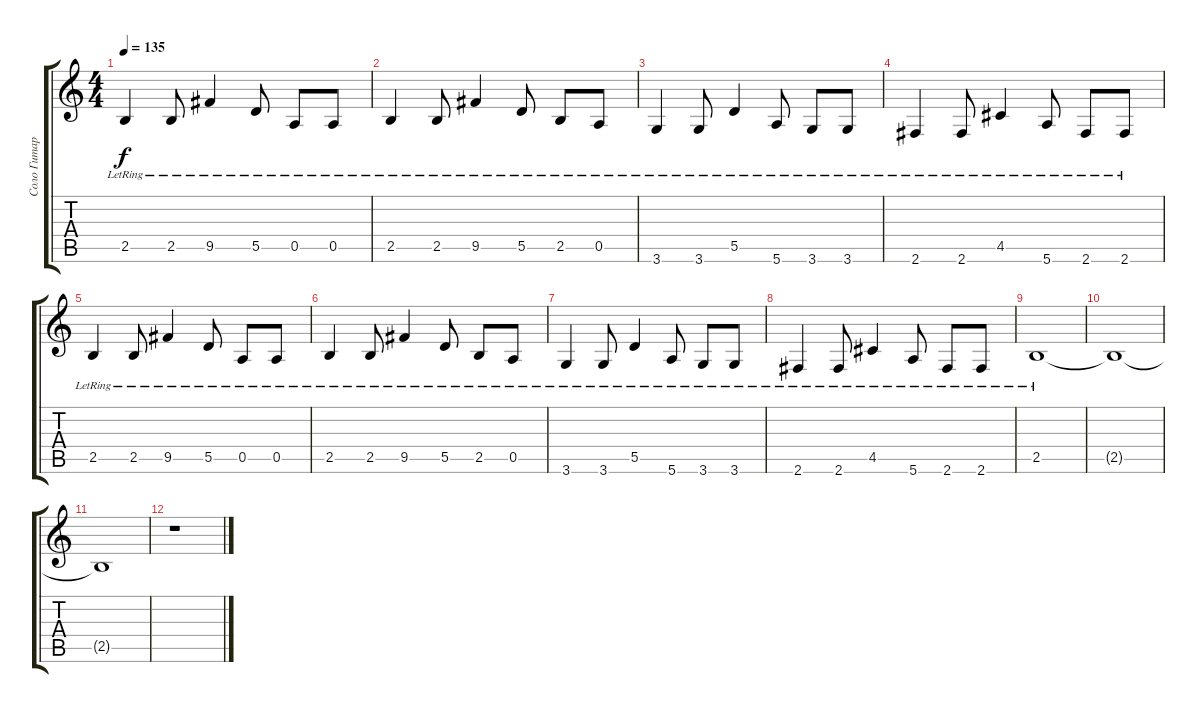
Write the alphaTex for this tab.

\track ("Соло Гитара" "Соло Гитар") {instrument electricguitarclean}
\staff {score tabs}
\tuning (E4 B3 G3 D3 A2 E2) {hide}
\ts (4 4)
\tempo 135
\clef g2
\ks c
2.5{lr}.4{dy f volume 14} 2.5{lr}.8 9.5{lr}.4 5.5{lr}.8 0.5{lr}.8 0.5{lr}.8 |
2.5{lr}.4 2.5{lr}.8 9.5{lr}.4 5.5{lr}.8 2.5{lr}.8 0.5{lr}.8 |
3.6{lr}.4 3.6{lr}.8 5.5{lr}.4 5.6{lr}.8 3.6{lr}.8 3.6{lr}.8 |
2.6{lr}.4 2.6{lr}.8 4.5{lr}.4 5.6{lr}.8 2.6{lr}.8 2.6{lr}.8 |
2.5{lr}.4{volume 14} 2.5{lr}.8 9.5{lr}.4 5.5{lr}.8 0.5{lr}.8 0.5{lr}.8 |
2.5{lr}.4 2.5{lr}.8 9.5{lr}.4 5.5{lr}.8 2.5{lr}.8 0.5{lr}.8 |
3.6{lr}.4 3.6{lr}.8 5.5{lr}.4 5.6{lr}.8 3.6{lr}.8 3.6{lr}.8 |
2.6{lr}.4 2.6{lr}.8 4.5{lr}.4 5.6{lr}.8 2.6{lr}.8 2.6{lr}.8 |
2.5{lr}.1{volume 14} |
2.5{t}.1{volume 10} |
2.5{t}.1{volume 6} |
r.1
